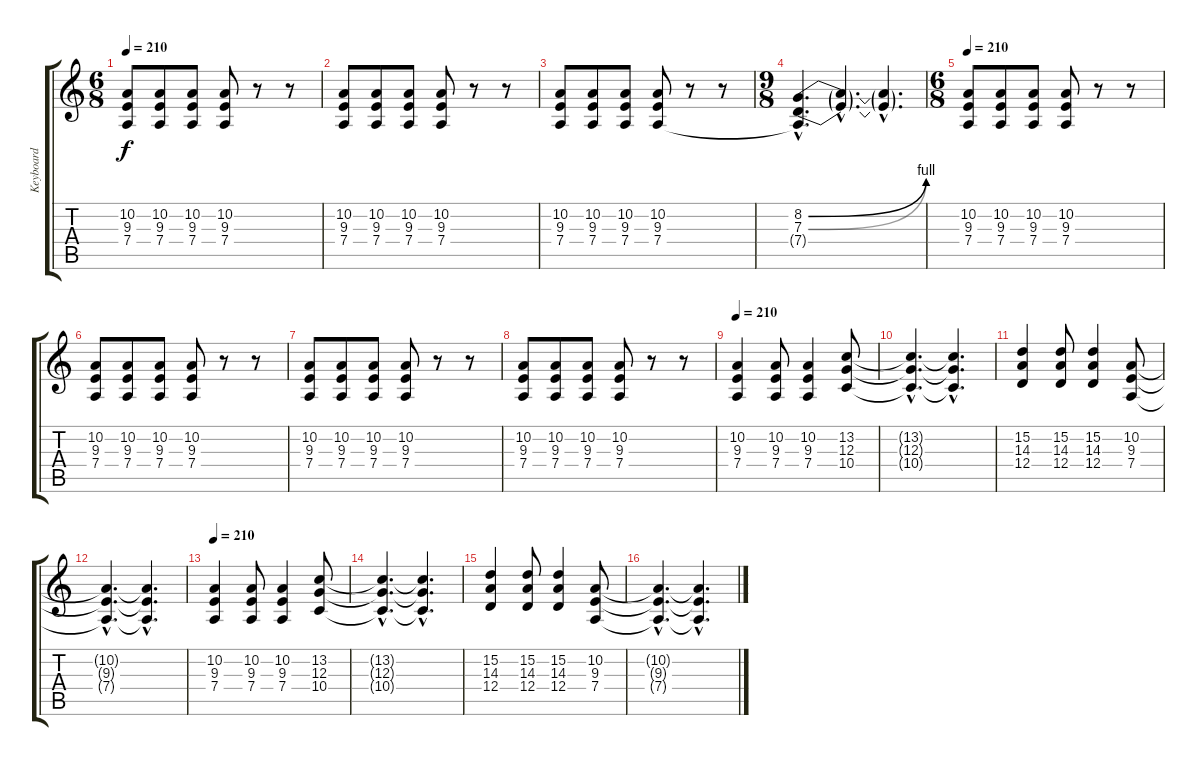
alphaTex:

\track ("Keyboard" "Keyboard") {instrument drawbarorgan}
\staff {score tabs}
\tuning (E4 B3 G3 D3 A2 E2) {hide}
\ts (6 8)
\tempo 210
\clef g2
\ks c
(10.2 9.3 7.4).8{dy f} (10.2 9.3 7.4).8 (10.2 9.3 7.4).8 (10.2 9.3 7.4).8 r.8 r.8 |
(10.2 9.3 7.4).8 (10.2 9.3 7.4).8 (10.2 9.3 7.4).8 (10.2 9.3 7.4).8 r.8 r.8 |
(10.2 9.3 7.4).8 (10.2 9.3 7.4).8 (10.2 9.3 7.4).8 (10.2 9.3 7.4).8 r.8 r.8 |
\ts (9 8)
(8.2{be (bend 0 0 60 4) hac} 7.3{be (bend 0 0 60 4) hac} 7.4{hac t}).4{d} (8.2{hac t} 7.3{hac t}).4{d} (8.2{hac t} 7.3{hac t}).4{d} |
\ts (6 8)
\tempo 210
(10.2 9.3 7.4).8 (10.2 9.3 7.4).8 (10.2 9.3 7.4).8 (10.2 9.3 7.4).8 r.8 r.8 |
(10.2 9.3 7.4).8 (10.2 9.3 7.4).8 (10.2 9.3 7.4).8 (10.2 9.3 7.4).8 r.8 r.8 |
(10.2 9.3 7.4).8 (10.2 9.3 7.4).8 (10.2 9.3 7.4).8 (10.2 9.3 7.4).8 r.8 r.8 |
(10.2 9.3 7.4).8 (10.2 9.3 7.4).8 (10.2 9.3 7.4).8 (10.2 9.3 7.4).8 r.8 r.8 |
\tempo 210
(10.2 9.3 7.4).4 (10.2 9.3 7.4).8 (10.2 9.3 7.4).4 (13.2 12.3 10.4).8 |
(13.2{hac t} 12.3{hac t} 10.4{hac t}).4{d} (13.2{hac t} 12.3{hac t} 10.4{hac t}).4{d} |
(15.2 14.3 12.4).4 (15.2 14.3 12.4).8 (15.2 14.3 12.4).4 (10.2 9.3 7.4).8 |
(10.2{hac t} 9.3{hac t} 7.4{hac t}).4{d} (10.2{hac t} 9.3{hac t} 7.4{hac t}).4{d} |
\tempo 210
(10.2 9.3 7.4).4 (10.2 9.3 7.4).8 (10.2 9.3 7.4).4 (13.2 12.3 10.4).8 |
(13.2{hac t} 12.3{hac t} 10.4{hac t}).4{d} (13.2{hac t} 12.3{hac t} 10.4{hac t}).4{d} |
(15.2 14.3 12.4).4 (15.2 14.3 12.4).8 (15.2 14.3 12.4).4 (10.2 9.3 7.4).8 |
(10.2{hac t} 9.3{hac t} 7.4{hac t}).4{d} (10.2{hac t} 9.3{hac t} 7.4{hac t}).4{d}
